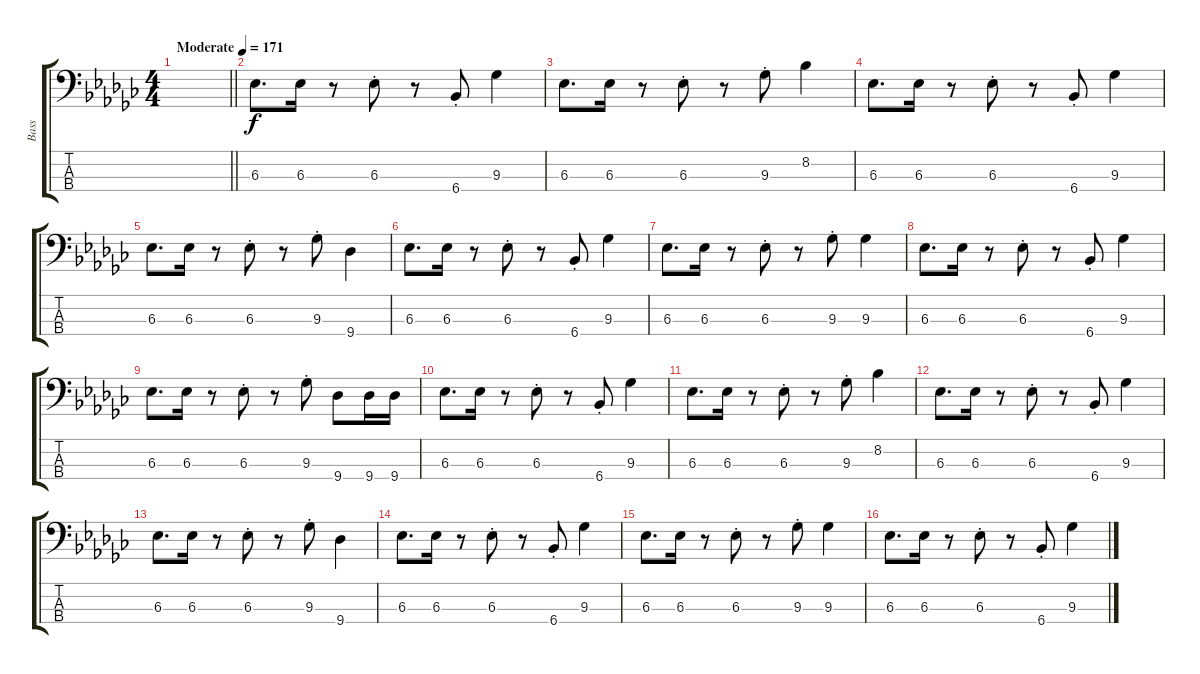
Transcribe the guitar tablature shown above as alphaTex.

\track ("Bass" "Bass") {instrument electricbassfinger}
\staff {score tabs}
\tuning (G2 D2 A1 E1) {hide}
\ts (4 4)
\tempo (171 "Moderate")
\clef f4
\barLineRight lightlight
\ks gb
|
6.3.8{d} 6.3.16 r.8 6.3{st}.8 r.8 6.4{st}.8 9.3.4 |
6.3.8{d} 6.3.16 r.8 6.3{st}.8 r.8 9.3{st}.8 8.2.4 |
6.3.8{d} 6.3.16 r.8 6.3{st}.8 r.8 6.4{st}.8 9.3.4 |
6.3.8{d} 6.3.16 r.8 6.3{st}.8 r.8 9.3{st}.8 9.4.4 |
6.3.8{d} 6.3.16 r.8 6.3{st}.8 r.8 6.4{st}.8 9.3.4 |
6.3.8{d} 6.3.16 r.8 6.3{st}.8 r.8 9.3{st}.8 9.3.4 |
6.3.8{d} 6.3.16 r.8 6.3{st}.8 r.8 6.4{st}.8 9.3.4 |
6.3.8{d} 6.3.16 r.8 6.3{st}.8 r.8 9.3{st}.8 9.4.8 9.4.16 9.4.16 |
6.3.8{d} 6.3.16 r.8 6.3{st}.8 r.8 6.4{st}.8 9.3.4 |
6.3.8{d} 6.3.16 r.8 6.3{st}.8 r.8 9.3{st}.8 8.2.4 |
6.3.8{d} 6.3.16 r.8 6.3{st}.8 r.8 6.4{st}.8 9.3.4 |
6.3.8{d} 6.3.16 r.8 6.3{st}.8 r.8 9.3{st}.8 9.4.4 |
6.3.8{d} 6.3.16 r.8 6.3{st}.8 r.8 6.4{st}.8 9.3.4 |
6.3.8{d} 6.3.16 r.8 6.3{st}.8 r.8 9.3{st}.8 9.3.4 |
6.3.8{d} 6.3.16 r.8 6.3{st}.8 r.8 6.4{st}.8 9.3.4
